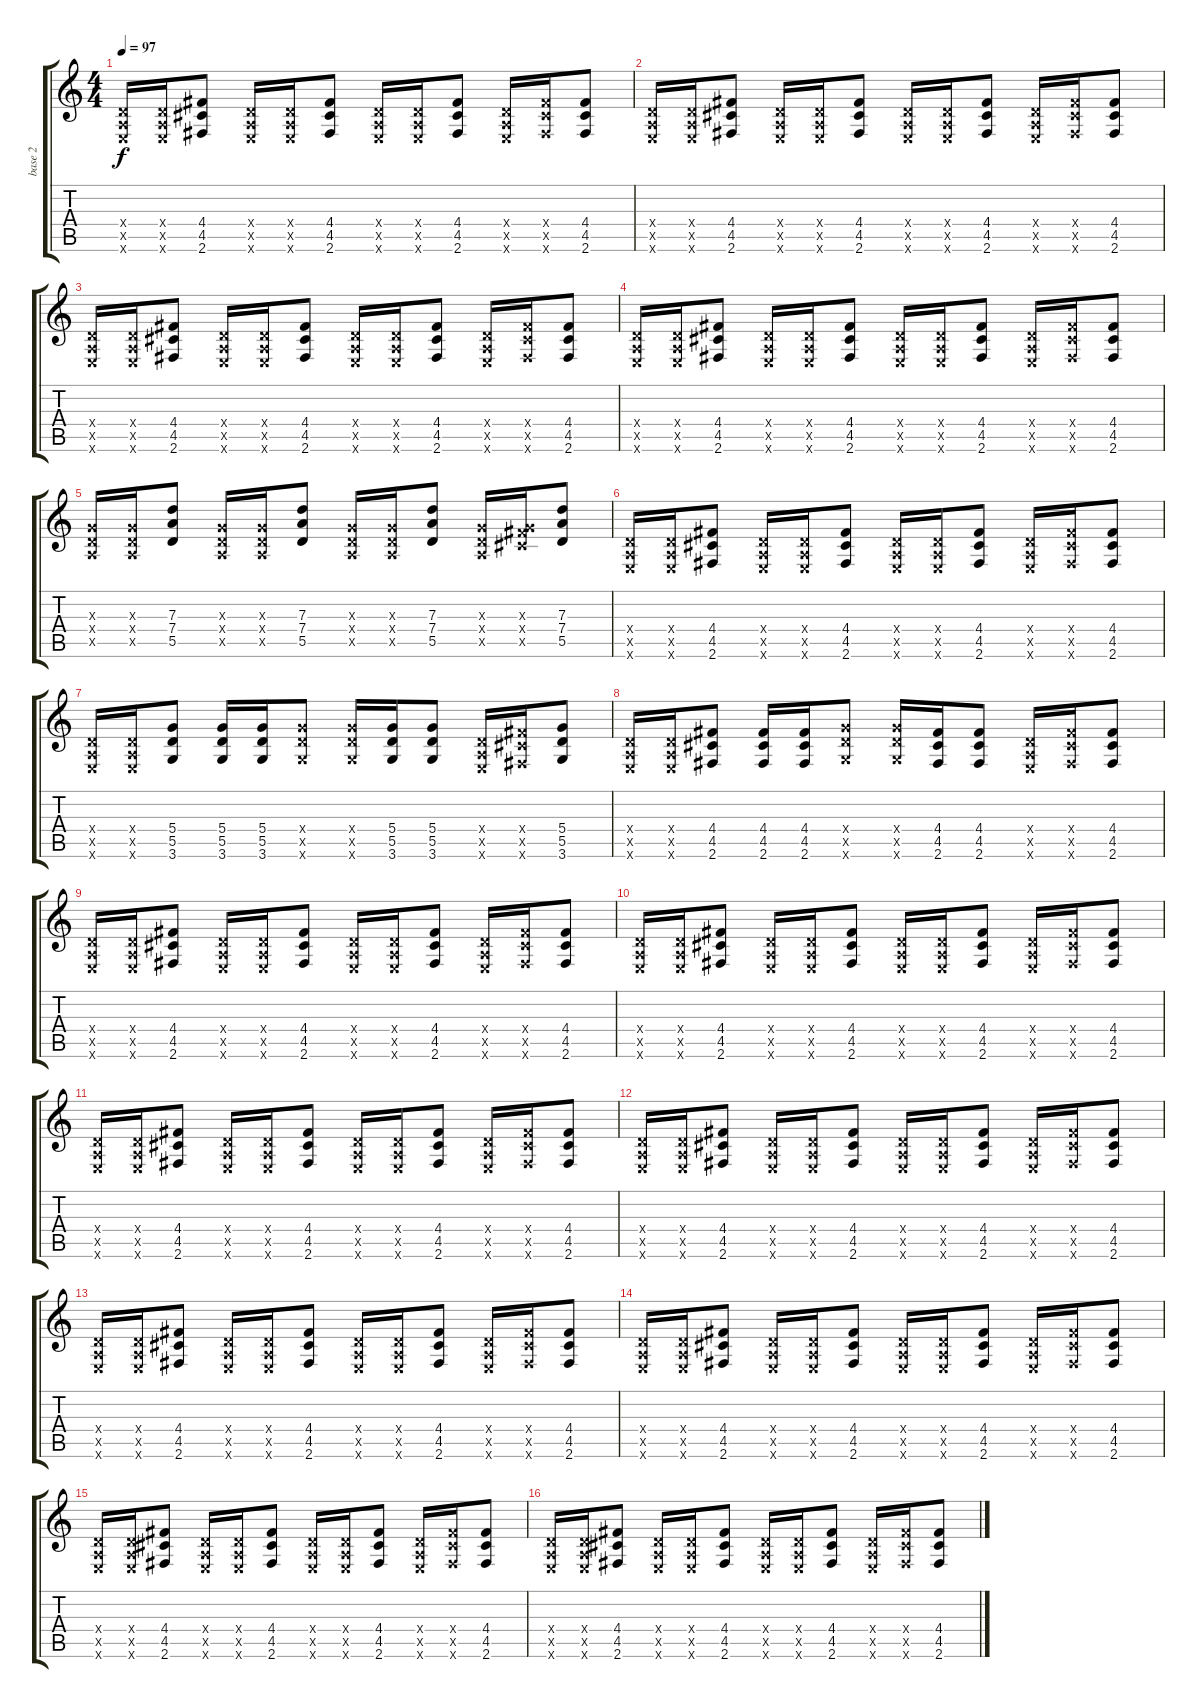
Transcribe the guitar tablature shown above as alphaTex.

\track ("base 2" "base 2") {instrument electricguitarjazz}
\staff {score tabs}
\tuning (E4 B3 G3 D3 A2 E2) {hide}
\ts (4 4)
\tempo 97
\clef g2
\ks c
(0.4{x} 0.5{x} 0.6{x}).16{dy f} (0.4{x} 0.5{x} 0.6{x}).16 (4.4 4.5 2.6).8 (0.4{x} 0.5{x} 0.6{x}).16 (0.4{x} 0.5{x} 0.6{x}).16 (4.4 4.5 2.6).8 (0.4{x} 0.5{x} 0.6{x}).16 (0.4{x} 0.5{x} 0.6{x}).16 (4.4 4.5 2.6).8 (0.4{x} 0.5{x} 0.6{x}).16 (4.4{x} 4.5{x} 2.6{x}).16 (4.4 4.5 2.6).8 |
(0.4{x} 0.5{x} 0.6{x}).16 (0.4{x} 0.5{x} 0.6{x}).16 (4.4 4.5 2.6).8 (0.4{x} 0.5{x} 0.6{x}).16 (0.4{x} 0.5{x} 0.6{x}).16 (4.4 4.5 2.6).8 (0.4{x} 0.5{x} 0.6{x}).16 (0.4{x} 0.5{x} 0.6{x}).16 (4.4 4.5 2.6).8 (0.4{x} 0.5{x} 0.6{x}).16 (4.4{x} 4.5{x} 2.6{x}).16 (4.4 4.5 2.6).8 |
(0.4{x} 0.5{x} 0.6{x}).16 (0.4{x} 0.5{x} 0.6{x}).16 (4.4 4.5 2.6).8 (0.4{x} 0.5{x} 0.6{x}).16 (0.4{x} 0.5{x} 0.6{x}).16 (4.4 4.5 2.6).8 (0.4{x} 0.5{x} 0.6{x}).16 (0.4{x} 0.5{x} 0.6{x}).16 (4.4 4.5 2.6).8 (0.4{x} 0.5{x} 0.6{x}).16 (4.4{x} 4.5{x} 2.6{x}).16 (4.4 4.5 2.6).8 |
(0.4{x} 0.5{x} 0.6{x}).16 (0.4{x} 0.5{x} 0.6{x}).16 (4.4 4.5 2.6).8 (0.4{x} 0.5{x} 0.6{x}).16 (0.4{x} 0.5{x} 0.6{x}).16 (4.4 4.5 2.6).8 (0.4{x} 0.5{x} 0.6{x}).16 (0.4{x} 0.5{x} 0.6{x}).16 (4.4 4.5 2.6).8 (0.4{x} 0.5{x} 0.6{x}).16 (4.4{x} 4.5{x} 2.6{x}).16 (4.4 4.5 2.6).8 |
(0.3{x} 0.4{x} 0.5{x}).16 (0.3{x} 0.4{x} 0.5{x}).16 (7.3 7.4 5.5).8 (0.3{x} 0.4{x} 0.5{x}).16 (0.3{x} 0.4{x} 0.5{x}).16 (7.3 7.4 5.5).8 (0.3{x} 0.4{x} 0.5{x}).16 (0.3{x} 0.4{x} 0.5{x}).16 (7.3 7.4 5.5).8 (0.3{x} 0.4{x} 0.5{x}).16 (0.3{x} 4.4{x} 4.5{x}).16 (7.3 7.4 5.5).8 |
(0.4{x} 0.5{x} 0.6{x}).16 (0.4{x} 0.5{x} 0.6{x}).16 (4.4 4.5 2.6).8 (0.4{x} 0.5{x} 0.6{x}).16 (0.4{x} 0.5{x} 0.6{x}).16 (4.4 4.5 2.6).8 (0.4{x} 0.5{x} 0.6{x}).16 (0.4{x} 0.5{x} 0.6{x}).16 (4.4 4.5 2.6).8 (0.4{x} 0.5{x} 0.6{x}).16 (4.4{x} 4.5{x} 2.6{x}).16 (4.4 4.5 2.6).8 |
(0.4{x} 0.5{x} 0.6{x}).16 (0.4{x} 0.5{x} 0.6{x}).16 (5.4 5.5 3.6).8 (5.4 5.5 3.6).16 (5.4 5.5 3.6).16 (5.4{x} 5.5{x} 3.6{x}).8 (5.4{x} 5.5{x} 3.6{x}).16 (5.4 5.5 3.6).16 (5.4 5.5 3.6).8 (0.4{x} 0.5{x} 0.6{x}).16 (4.4{x} 4.5{x} 2.6{x}).16 (5.4 5.5 3.6).8 |
(0.4{x} 0.5{x} 0.6{x}).16 (0.4{x} 0.5{x} 0.6{x}).16 (4.4 4.5 2.6).8 (4.4 4.5 2.6).16 (4.4 4.5 2.6).16 (5.4{x} 5.5{x} 3.6{x}).8 (5.4{x} 5.5{x} 3.6{x}).16 (4.4 4.5 2.6).16 (4.4 4.5 2.6).8 (0.4{x} 0.5{x} 0.6{x}).16 (4.4{x} 4.5{x} 2.6{x}).16 (4.4 4.5 2.6).8 |
(0.4{x} 0.5{x} 0.6{x}).16 (0.4{x} 0.5{x} 0.6{x}).16 (4.4 4.5 2.6).8 (0.4{x} 0.5{x} 0.6{x}).16 (0.4{x} 0.5{x} 0.6{x}).16 (4.4 4.5 2.6).8 (0.4{x} 0.5{x} 0.6{x}).16 (0.4{x} 0.5{x} 0.6{x}).16 (4.4 4.5 2.6).8 (0.4{x} 0.5{x} 0.6{x}).16 (4.4{x} 4.5{x} 2.6{x}).16 (4.4 4.5 2.6).8 |
(0.4{x} 0.5{x} 0.6{x}).16 (0.4{x} 0.5{x} 0.6{x}).16 (4.4 4.5 2.6).8 (0.4{x} 0.5{x} 0.6{x}).16 (0.4{x} 0.5{x} 0.6{x}).16 (4.4 4.5 2.6).8 (0.4{x} 0.5{x} 0.6{x}).16 (0.4{x} 0.5{x} 0.6{x}).16 (4.4 4.5 2.6).8 (0.4{x} 0.5{x} 0.6{x}).16 (4.4{x} 4.5{x} 2.6{x}).16 (4.4 4.5 2.6).8 |
(0.4{x} 0.5{x} 0.6{x}).16 (0.4{x} 0.5{x} 0.6{x}).16 (4.4 4.5 2.6).8 (0.4{x} 0.5{x} 0.6{x}).16 (0.4{x} 0.5{x} 0.6{x}).16 (4.4 4.5 2.6).8 (0.4{x} 0.5{x} 0.6{x}).16 (0.4{x} 0.5{x} 0.6{x}).16 (4.4 4.5 2.6).8 (0.4{x} 0.5{x} 0.6{x}).16 (4.4{x} 4.5{x} 2.6{x}).16 (4.4 4.5 2.6).8 |
(0.4{x} 0.5{x} 0.6{x}).16 (0.4{x} 0.5{x} 0.6{x}).16 (4.4 4.5 2.6).8 (0.4{x} 0.5{x} 0.6{x}).16 (0.4{x} 0.5{x} 0.6{x}).16 (4.4 4.5 2.6).8 (0.4{x} 0.5{x} 0.6{x}).16 (0.4{x} 0.5{x} 0.6{x}).16 (4.4 4.5 2.6).8 (0.4{x} 0.5{x} 0.6{x}).16 (4.4{x} 4.5{x} 2.6{x}).16 (4.4 4.5 2.6).8 |
(0.4{x} 0.5{x} 0.6{x}).16 (0.4{x} 0.5{x} 0.6{x}).16 (4.4 4.5 2.6).8 (0.4{x} 0.5{x} 0.6{x}).16 (0.4{x} 0.5{x} 0.6{x}).16 (4.4 4.5 2.6).8 (0.4{x} 0.5{x} 0.6{x}).16 (0.4{x} 0.5{x} 0.6{x}).16 (4.4 4.5 2.6).8 (0.4{x} 0.5{x} 0.6{x}).16 (4.4{x} 4.5{x} 2.6{x}).16 (4.4 4.5 2.6).8 |
(0.4{x} 0.5{x} 0.6{x}).16 (0.4{x} 0.5{x} 0.6{x}).16 (4.4 4.5 2.6).8 (0.4{x} 0.5{x} 0.6{x}).16 (0.4{x} 0.5{x} 0.6{x}).16 (4.4 4.5 2.6).8 (0.4{x} 0.5{x} 0.6{x}).16 (0.4{x} 0.5{x} 0.6{x}).16 (4.4 4.5 2.6).8 (0.4{x} 0.5{x} 0.6{x}).16 (4.4{x} 4.5{x} 2.6{x}).16 (4.4 4.5 2.6).8 |
(0.4{x} 0.5{x} 0.6{x}).16 (0.4{x} 0.5{x} 0.6{x}).16 (4.4 4.5 2.6).8 (0.4{x} 0.5{x} 0.6{x}).16 (0.4{x} 0.5{x} 0.6{x}).16 (4.4 4.5 2.6).8 (0.4{x} 0.5{x} 0.6{x}).16 (0.4{x} 0.5{x} 0.6{x}).16 (4.4 4.5 2.6).8 (0.4{x} 0.5{x} 0.6{x}).16 (4.4{x} 4.5{x} 2.6{x}).16 (4.4 4.5 2.6).8 |
(0.4{x} 0.5{x} 0.6{x}).16 (0.4{x} 0.5{x} 0.6{x}).16 (4.4 4.5 2.6).8 (0.4{x} 0.5{x} 0.6{x}).16 (0.4{x} 0.5{x} 0.6{x}).16 (4.4 4.5 2.6).8 (0.4{x} 0.5{x} 0.6{x}).16 (0.4{x} 0.5{x} 0.6{x}).16 (4.4 4.5 2.6).8 (0.4{x} 0.5{x} 0.6{x}).16 (4.4{x} 4.5{x} 2.6{x}).16 (4.4 4.5 2.6).8
